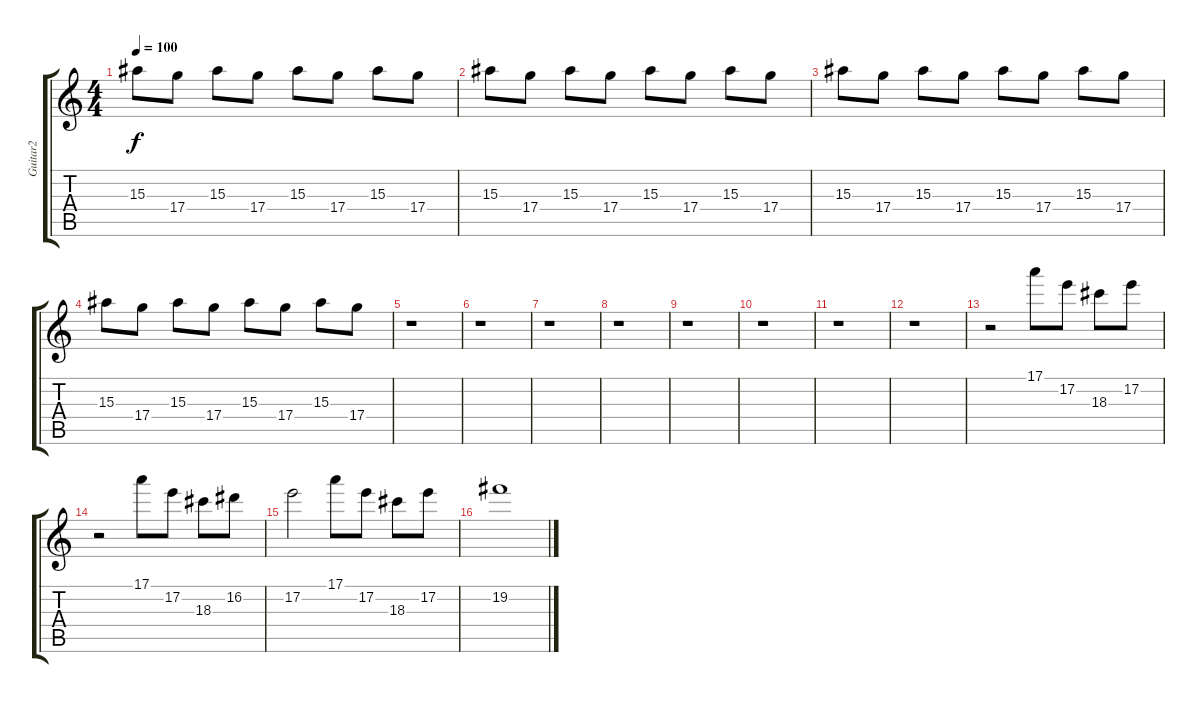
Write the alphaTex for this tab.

\track ("Guitar2" "Guitar2") {instrument distortionguitar}
\staff {score tabs}
\tuning (E4 B3 G3 D3 A2 E2) {hide}
\ts (4 4)
\tempo 100
\clef g2
\ks c
15.3.8{dy f} 17.4.8 15.3.8 17.4.8 15.3.8 17.4.8 15.3.8 17.4.8 |
15.3.8 17.4.8 15.3.8 17.4.8 15.3.8 17.4.8 15.3.8 17.4.8 |
15.3.8 17.4.8 15.3.8 17.4.8 15.3.8 17.4.8 15.3.8 17.4.8 |
15.3.8 17.4.8 15.3.8 17.4.8 15.3.8 17.4.8 15.3.8 17.4.8 |
r.1 |
r.1 |
r.1 |
r.1 |
r.1 |
r.1 |
r.1 |
r.1 |
r.2 17.1.8 17.2.8 18.3.8 17.2.8 |
r.2 17.1.8 17.2.8 18.3.8 16.2.8 |
17.2.2 17.1.8 17.2.8 18.3.8 17.2.8 |
19.2.1
